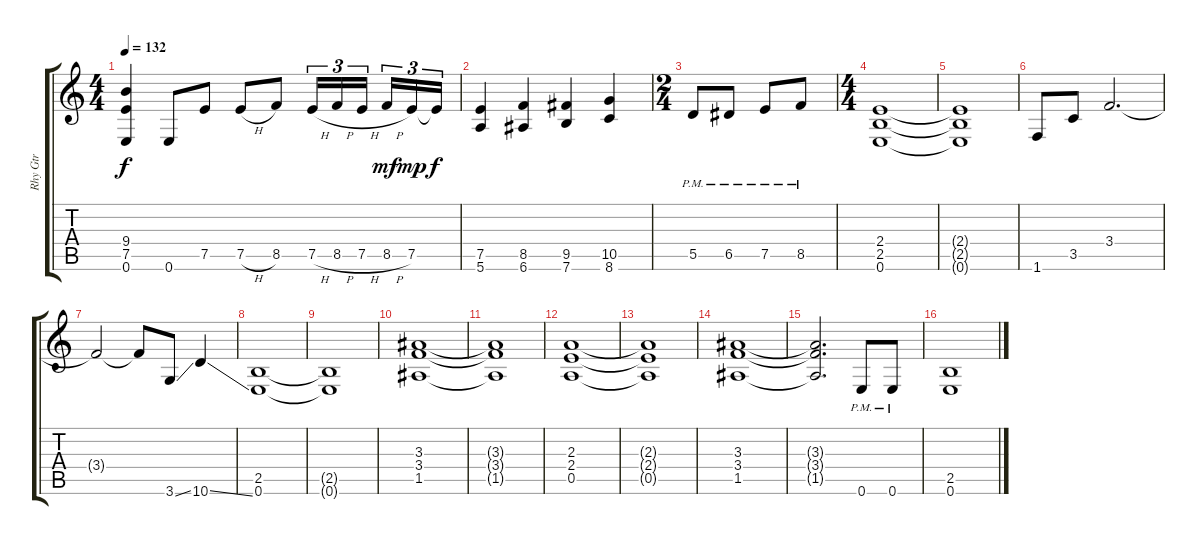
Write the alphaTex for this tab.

\track ("Rhy Gtr" "Rhy Gtr") {instrument distortionguitar}
\staff {score tabs}
\tuning (E4 B3 G3 D3 A2 E2) {hide}
\ts (4 4)
\tempo 132
\clef g2
\ks c
(9.4 7.5 0.6).4{dy f} 0.6.8 7.5.8 7.5{h}.8 8.5.8 7.5{h}.16{tu (3 2)} 8.5{h}.16{tu (3 2)} 7.5{h}.16{tu (3 2)} 8.5{h}.16{tu (3 2) dy mf} 7.5.16{tu (3 2) dy mp} 7.5{t}.16{tu (3 2) dy f} |
(7.5 5.6).4 (8.5 6.6).4 (9.5 7.6).4 (10.5 8.6).4 |
\ts (2 4)
5.5{pm}.8 6.5{pm}.8 7.5{pm}.8 8.5{pm}.8 |
\ts (4 4)
(2.4 2.5 0.6).1 |
(2.4{t} 2.5{t} 0.6{t}).1 |
1.6.8 3.5.8 3.4.2{d} |
3.4{t}.2 3.4{t}.8 3.6{ss}.8 10.6{ss}.4 |
(2.5 0.6).1 |
(2.5{t} 0.6{t}).1 |
(3.3 3.4 1.5).1 |
(3.3{t} 3.4{t} 1.5{t}).1 |
(2.3 2.4 0.5).1 |
(2.3{t} 2.4{t} 0.5{t}).1 |
(3.3 3.4 1.5).1 |
(3.3{t} 3.4{t} 1.5{t}).2{d} 0.6{pm}.8 0.6{pm}.8 |
(2.5 0.6).1
